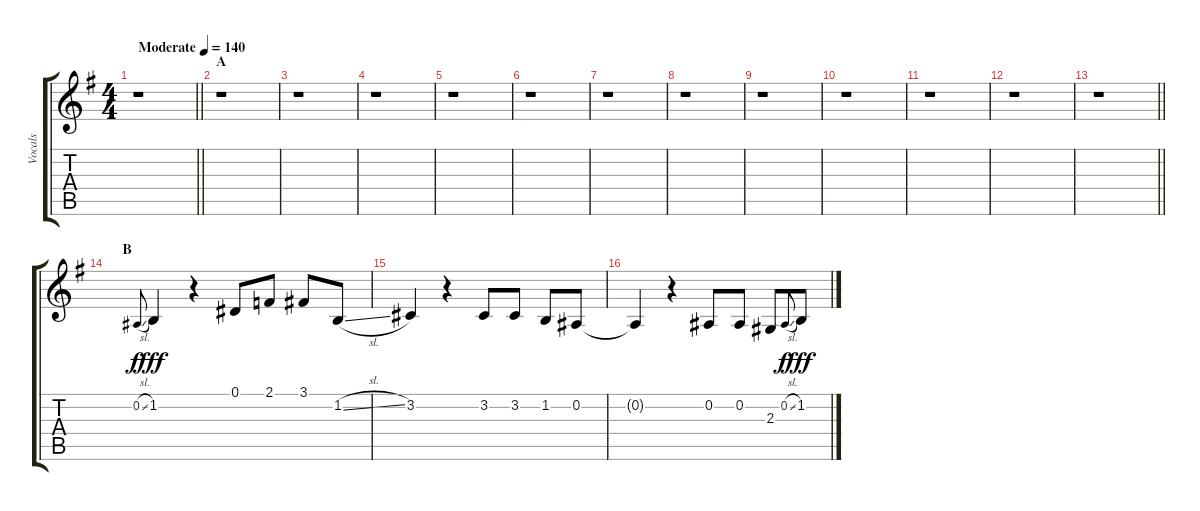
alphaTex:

\track ("Vocals" "Vocals") {instrument voiceoohs}
\staff {score tabs}
\tuning (Eb4 Bb3 Gb3 Db3 Ab2 Eb2) {hide}
\ts (4 4)
\tempo (140 "Moderate")
\clef g2
\barLineRight lightlight
\ks g
r.1{dy f instrument voiceoohs} |
\section ("" "A")
r.1 |
r.1 |
r.1 |
r.1 |
r.1 |
r.1 |
r.1 |
r.1 |
r.1 |
r.1 |
r.1 |
\barLineRight lightlight
r.1 |
\section ("" "B")
0.2{sl}.8{gr onbeat} 1.2.4{dy fff} r.4 0.1.8 2.1.8 3.1.8 1.2{sl}.8 |
3.2.4 r.4 3.2.8 3.2.8 1.2.8 0.2.8 |
0.2{t}.4 r.4 0.2.8 0.2.8 2.3.8 0.2{sl}.8{gr onbeat dy f} 1.2.8{dy fff}
